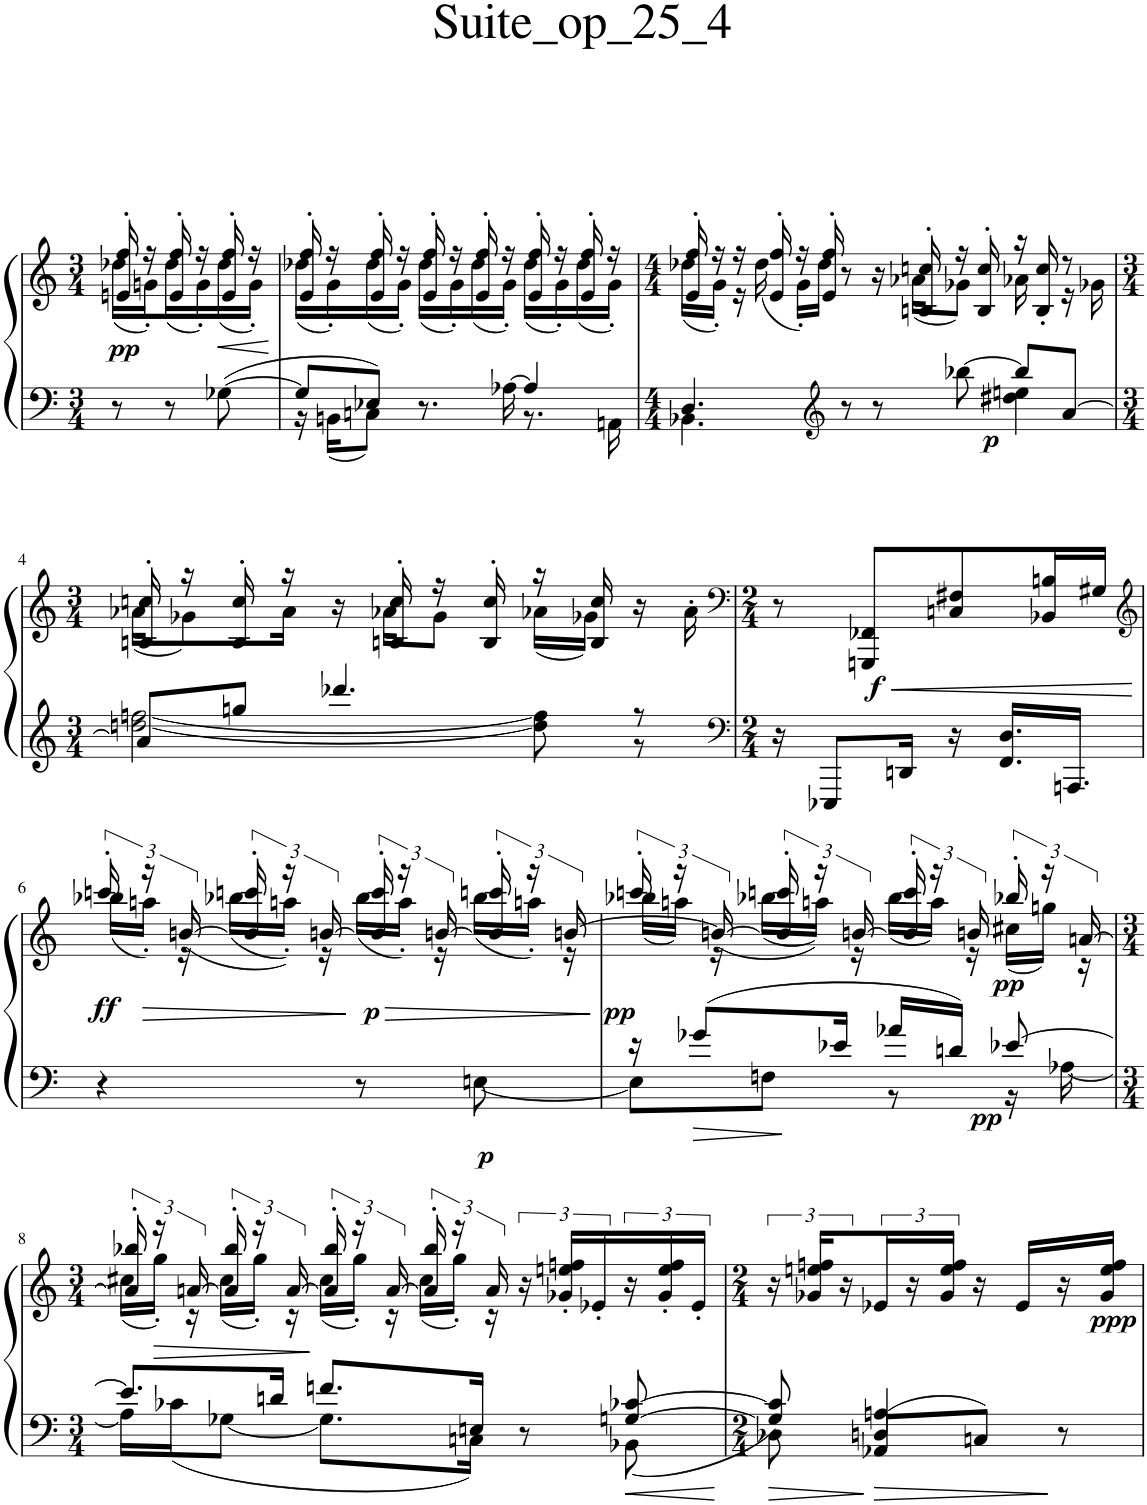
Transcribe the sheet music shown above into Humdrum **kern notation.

**kern	**kern	**dynam
*part1	*part1	*part1
*staff2	*staff1	*staff1/2
*I"Piano	*	*
*I'Pno.	*	*
*clefF4	*clefG2	*
*k[]	*k[]	*
*M3/4	*M3/4	*
=1	=1	=1
*	*^	*
!	!	!	!LO:DY:b
8r	16en/' 16ff/'	(16dd-X\LL	pp
.	16r	16gn'\J)	.
8r	16e/' 16ff/'	(16dd-\L	.
.	16r	16g'\)	.
!	!	!	!LO:HP:b
[8G-X\	16e/' 16ff/'	(16dd-\	<
.	16r	16g'\JJ)	.
*	*v	*v	*
.	.	[
=2	=2	=2
*^	*^	*
8G-/L]	16r	16e/' 16ff/'	(16dd-X\LL	.
.	16BBn\KL	16r	16g'\)	.
8E-X/J	8Cn\J	16e/' 16ff/'	(16dd-\	.
.	.	16r	16g'\JJ)	.
8.r	4ryy	16e/' 16ff/'	(16dd-\LL	.
.	.	16r	16g'\)	.
.	.	16e/' 16ff/'	(16dd-\	.
[16A-X\	.	16r	16g'\JJ)	.
4A-/]	8.r	16e/' 16ff/'	(16dd-\LL	.
.	.	16r	16g'\)	.
.	.	16e/' 16ff/'	(16dd-\	.
.	16AAn\	16r	16g'\JJ)	.
=3	=3	=3	=3	=3
*M4/4	*	*M4/4	*	*
4.D/	4.BB-X\	16e/' 16ff/'	(16dd-X\LL	.
.	.	16r	16g'\JJ)	.
.	.	16r	16r	.
.	.	16e/' 16ff/'	(16dd-\	.
.	.	16r	16g'\LL)	.
.	.	16e/' 16ff/'	16dd-\JJ	.
*clefG2	*	*	*	*
8r	4.ryy	8r	8.ryy	.
8r	.	16r	.	.
.	.	16Bn/' 16ccn/'	(16a-X\KL	.
!	!	!	!	!LO:DY:b=2
[8bb-X\	.	16r	8g-X\J)	p
.	.	16B/' 16cc/'	.	.
8bb-/L]	4dd#X\ 4een\	16r	16a-X\	.
.	.	16B/' 16cc/'	16ryy	.
[8a/J	.	8r	16r	.
.	.	.	16g-X\	.
!!LO:LB:g=z	!!
=4	=4	=4	=4	=4
*M3/4	*	*M3/4	*	*
[2ddn\ [2ffn\	8a/L]	16Bn/' 16ccn/'	(16a-X\KL	.
.	.	16r	8g-X\)	.
.	8ggn/J	16B/' 16cc/'	.	.
.	.	16r	16a-\Jk	.
.	4.ddd-X/	16r	16ryy	.
.	.	16Bn/' 16cc/'	16a-X\KL	.
.	.	16r	8g-\J	.
.	.	16B/' 16cc/'	.	.
8dd\] 8ff\]	.	16r	(16a-X\LL	.
.	.	16B/ 16cc/	16g-X\JJ)	.
8r	8r	16r	8ryy	.
.	.	16a-'\	.	.
*v	*v	*	*	*
*	*v	*v	*
=5	=5	=5
*clefF4	*clefF4	*
*M2/4	*M2/4	*
16r	8r	.
8EEE-X/L	.	.
!	!	!LO:HP:b
!	!	!LO:DY:n=1:b
.	8GGGn/ 8FF-X/L	< f
16DDn/Jk	.	.
16r	8Cn/ 8F#X/	.
16.FF/ 16.D/LL	.	.
.	16BB-X/ 16Bn/L	.
16.AAAn/JJ	.	.
.	16G#X/JJ	.
.	.	[
!!LO:LB:g=z
=6	=6	=6
*	*clefG2	*
*	*^	*
!	!	!	!LO:DY:b
4r	24cccn'/	(24bb-X\LL	ff
!	!	!	!LO:HP:b
.	24r	24aan'\JJ)	>
.	([24bn/	24r	.
.	24b/]' 24cccn/'	(24bb-X\LL	.
.	24r	24aan'\JJ))	.
.	[24bn/	24r	.
!	!	!	!LO:HP:n=1:b
!	!	!	!LO:DY:n=1:b
8r	24b/]' 24ccc/'	(24bb-\LL	] > p
.	24r	24aa'\JJ)	.
.	[24bn/	24r	.
!	!	!	!LO:DY:n=2:b=2
[8En\	24b/]' 24cccn/'	(24bb-\LL	p
.	24r	24aan'\JJ)	.
.	[24bn/	24r	.
*	*v	*v	*
.	.	]
=7	=7	=7
*^	*^	*
!	!	!	!	!LO:DY:b
16r	8E\L]	24cccn'/	(24bb-X\LL	pp
.	.	24r	24aan\JJ)	.
8g-X/L	.	.	.	.
.	.	(24bn/_	24r	.
.	8Fn\J	24b/]' 24cccn/'	(24bb-X\LL	.
.	.	24r	24aan\JJ))	.
16e-X/Jk	.	.	.	.
.	.	[24bn/	24r	.
16a-X/LL	8r	24b/]' 24ccc/'	(24bb-\LL	.
.	.	24r	24aa\JJ)	.
16dn/JJ	.	.	.	.
.	.	24bn/	24r	.
!	!	!	!	!LO:DY:b=2
!	!	!	!	!LO:DY:n=1:b
[8e-X/	16r	24bb-X'/	(24cc#X\LL	pp pp
.	.	24r	24ggn\JJ)	.
.	[16A-X\	.	.	.
.	.	[24an/	24r	.
!!LO:LB:g=z	!!
=8	=8	=8	=8	=8
*M3/4	*	*M3/4	*	*
8.e-/L]	16A-\LL]	24a/]' 24bb-X/'	(24cc#X\LL	.
!	!	!	!	!LO:HP:b
.	.	24r	24gg'\JJ)	>
.	16c-X\J	.	.	.
.	.	[24an/	24r	.
.	[8G-X\J	24a/]' 24bb-/'	(24cc#\LL	.
.	.	24r	24gg'\JJ)	.
16dn/Jk	.	.	.	.
.	.	[24a/	24r	.
8.fn/L	8.G-\L]	24a/]' 24bb-/'	(24cc#\LL	]
.	.	24r	24gg'\JJ)	.
.	.	[24a/	24r	.
.	.	24a/]' 24bb-/'	(24cc#\LL	.
.	.	24r	24gg'\JJ)	.
16En/Jk	16Cn\Jk	.	.	.
.	.	24a/	24r	.
8r	8ryy	24r	4ryy	.
.	.	24g-X/' 24een/' 24ffn/'LL	.	.
.	.	24e-X'/	.	.
[8Gn/ [8c-X/	8BB-X\	24r	.	.
.	.	24g-/' 24ee/' 24ff/'	.	.
.	.	24e-'/JJ	.	.
*	*	*v	*v	*
=9	=9	=9	=9
*M2/4	*	*M2/4	*
8D-X\	8G/] 8c-/]	24r	.
.	.	24g-X/ 24een/ 24ffn/LL	.
.	.	24r	.
8AA-X/L	4Dn/ 4An/	24e-X/L	.
.	.	24r	.
.	.	24g-/ 24ee/ 24ff/JJ	.
8Cn/J	.	16r	.
.	.	16e-/LL	.
8r	8ryy	16r	.
!	!	!	!LO:DY:b
.	.	16g-/ 16ee/ 16ff/JJ	ppp
*v	*v	*	*
=	=	=
*-	*-	*-
